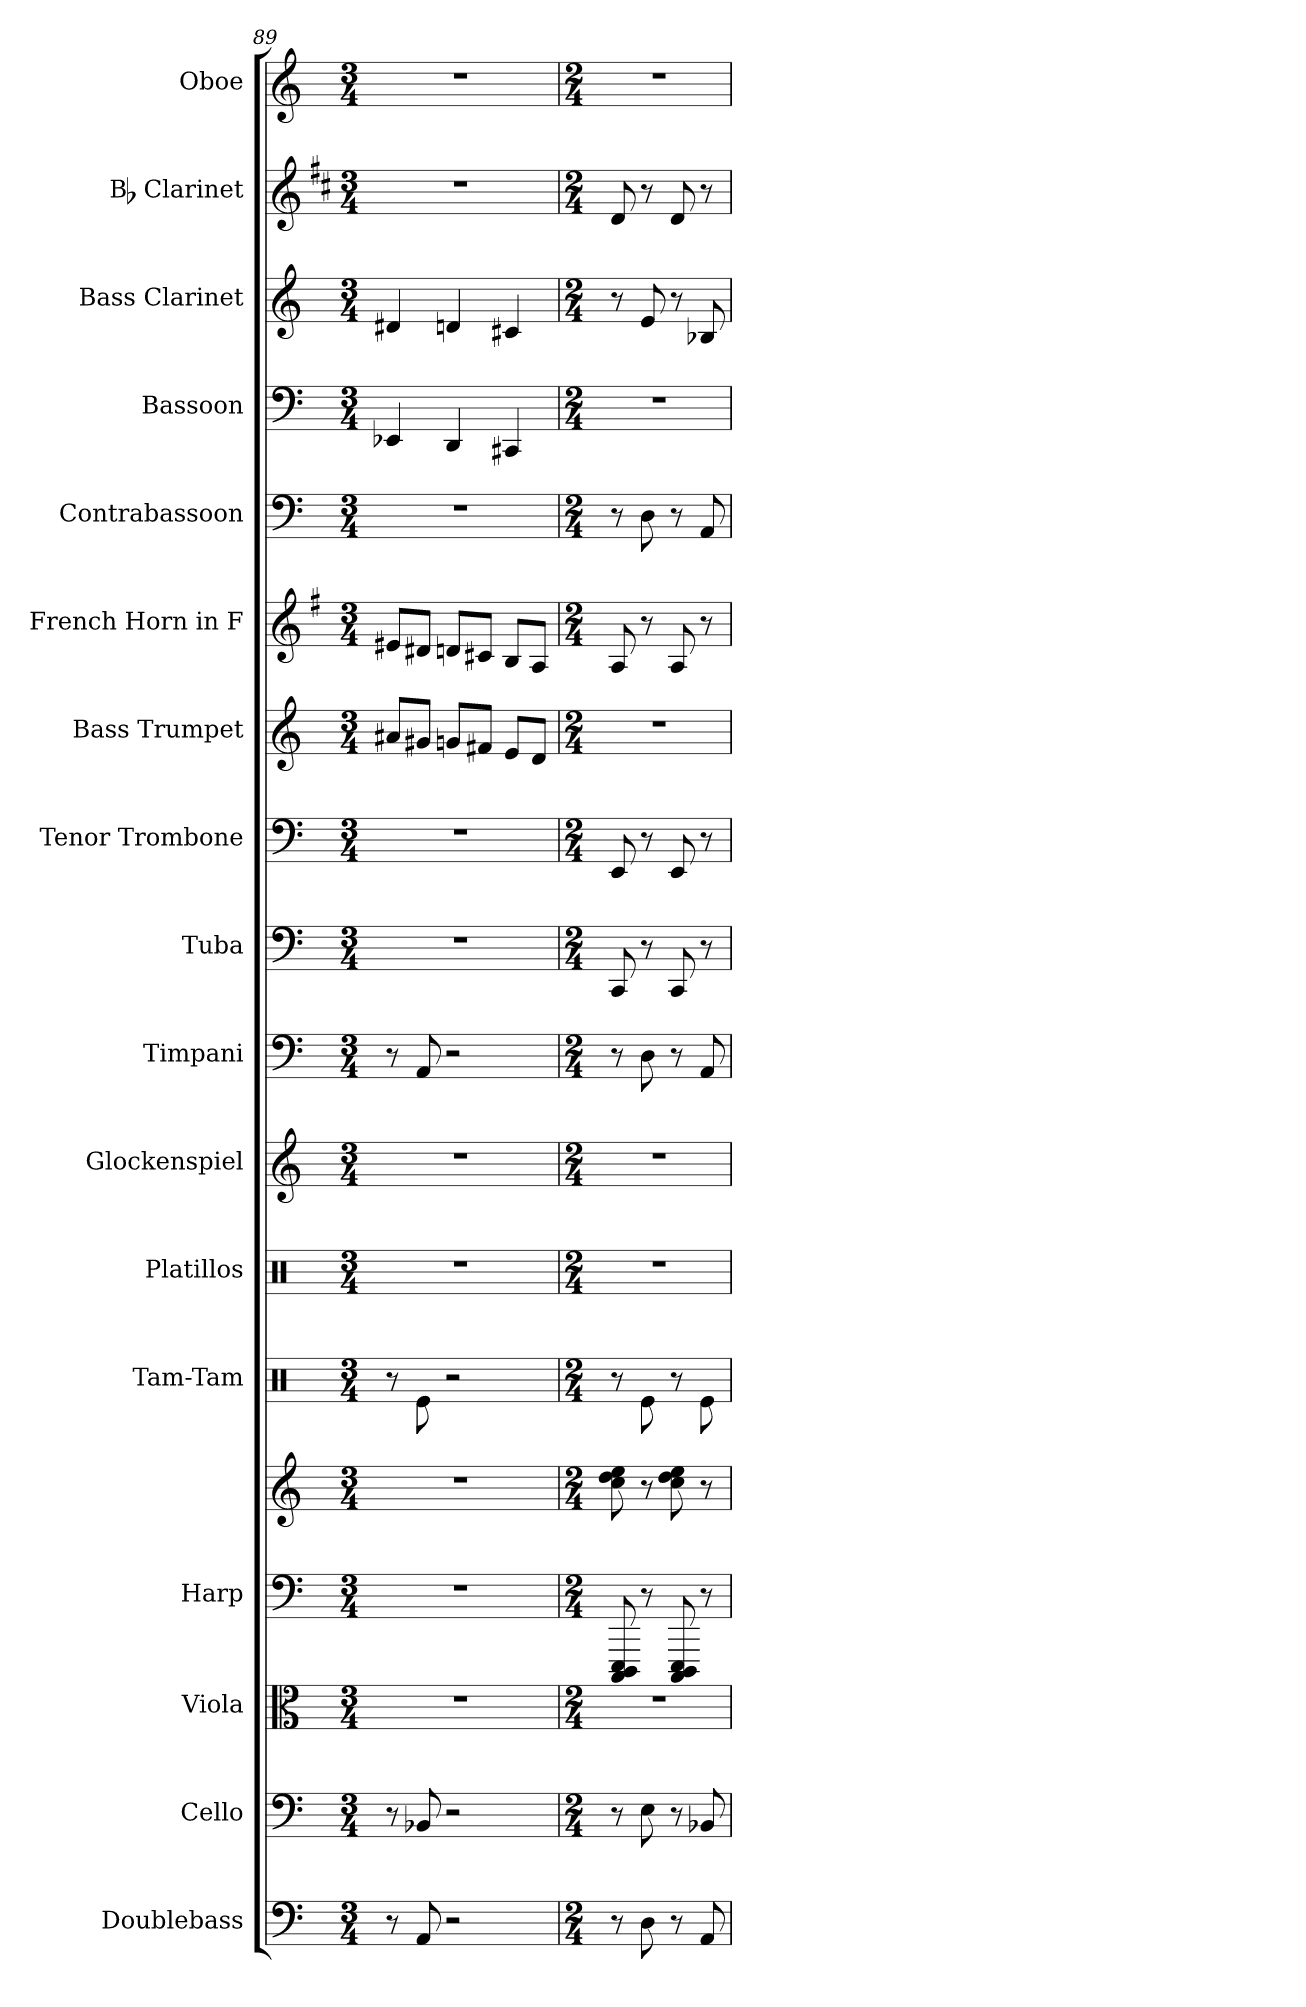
**kern	**kern	**kern	**kern	**kern	**kern	**kern	**kern	**kern	**kern	**kern	**kern	**kern	**kern	**kern	**kern	**kern	**kern
*part17	*part16	*part15	*part14	*part14	*part13	*part12	*part11	*part10	*part9	*part8	*part7	*part6	*part5	*part4	*part3	*part2	*part1
*staff18	*staff17	*staff16	*staff15	*staff14	*staff13	*staff12	*staff11	*staff10	*staff9	*staff8	*staff7	*staff6	*staff5	*staff4	*staff3	*staff2	*staff1
*I"Doublebass	*I"Cello	*I"Viola	*I"Harp	*	*I"Tam-Tam	*I"Platillos	*I"Glockenspiel	*I"Timpani	*I"Tuba	*I"Tenor Trombone	*I"Bass Trumpet	*I"French Horn in F	*I"Contrabassoon	*I"Bassoon	*I"Bass Clarinet	*I"Bb Clarinet	*I"Oboe
*	*	*I'Vla.	*	*	*	*I'Plat.	*I'Glk.	*	*I'Tba.	*	*	*	*	*	*	*	*I'Ob.
!!LO:PB:g=z
*clefF4	*clefF4	*clefC3	*clefF4	*clefG2	*clefX	*clefX	*clefG2	*clefF4	*clefF4	*clefF4	*clefG2	*clefG2	*clefF4	*clefF4	*clefG2	*clefG2	*clefG2
*ITrd7c12	*	*	*	*	*	*	*ITrd-14c-24	*	*	*	*ITrd8c14	*ITrd4c7	*ITrd7c12	*	*ITrd8c14	*ITrd1c2	*
*k[]	*k[]	*k[]	*k[]	*k[]	*k[]	*k[]	*k[]	*k[]	*k[]	*k[]	*k[]	*k[]	*k[]	*k[]	*k[]	*k[]	*k[]
*M3/4	*M3/4	*M3/4	*M3/4	*M3/4	*M3/4	*M3/4	*M3/4	*M3/4	*M3/4	*M3/4	*M3/4	*M3/4	*M3/4	*M3/4	*M3/4	*M3/4	*M3/4
=89	=89	=89	=89	=89	=89	=89	=89	=89	=89	=89	=89	=89	=89	=89	=89	=89	=89
8r	8r	2.r	2.r	2.r	8r	2.r	2.r	8r	2.r	2.r	8A#X/L	8A#X/L	2.r	4EE-X/	4D#X/	2.r	2.r
8AAA/	8BB-X/	.	.	.	8Re\	.	.	8AA/	.	.	8G#X/J	8G#X/J	.	.	.	.	.
2r	2r	.	.	.	2r	.	.	2r	.	.	8Gn/L	8Gn/L	.	4DD/	4Dn/	.	.
.	.	.	.	.	.	.	.	.	.	.	8F#X/J	8F#X/J	.	.	.	.	.
.	.	.	.	.	.	.	.	.	.	.	8E/L	8E/L	.	4CC#X/	4C#X/	.	.
.	.	.	.	.	.	.	.	.	.	.	8D/J	8D/J	.	.	.	.	.
=90	=90	=90	=90	=90	=90	=90	=90	=90	=90	=90	=90	=90	=90	=90	=90	=90	=90
*M2/4	*M2/4	*M2/4	*M2/4	*M2/4	*M2/4	*M2/4	*M2/4	*M2/4	*M2/4	*M2/4	*M2/4	*M2/4	*M2/4	*M2/4	*M2/4	*M2/4	*M2/4
8r	8r	2r	8CCC/ 8DDD/ 8EEE/	8cc\ 8dd\ 8ee\	8r	2r	2r	8r	8CC/	8EE/	2r	8D/	8r	2r	8r	8c/	2r
8DD\	8E\	.	8r	8r	8Re\	.	.	8D\	8r	8r	.	8r	8DD\	.	8E/	8r	.
8r	8r	.	8CCC/ 8DDD/ 8EEE/	8cc\ 8dd\ 8ee\	8r	.	.	8r	8CC/	8EE/	.	8D/	8r	.	8r	8c/	.
8AAA/	8BB-X/	.	8r	8r	8Re\	.	.	8AA/	8r	8r	.	8r	8AAA/	.	8BB-X/	8r	.
=	=	=	=	=	=	=	=	=	=	=	=	=	=	=	=	=	=
*-	*-	*-	*-	*-	*-	*-	*-	*-	*-	*-	*-	*-	*-	*-	*-	*-	*-
